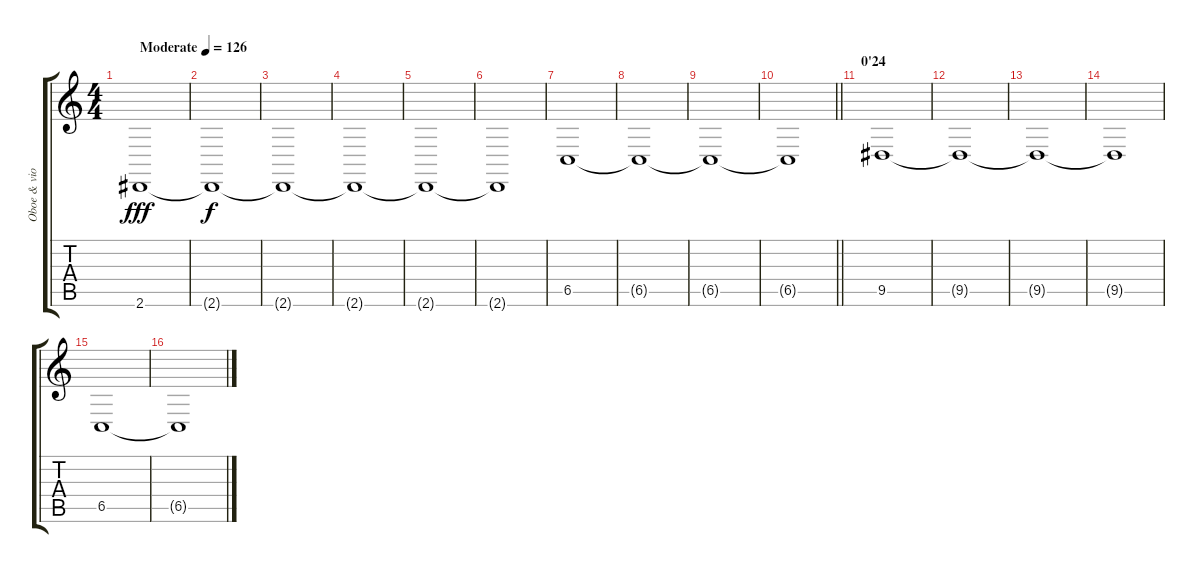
\track ("Oboe & violon" "Oboe & vio") {instrument oboe}
\staff {score tabs}
\tuning (Db4 Ab3 E3 B2 Gb2 Db2) {hide}
\ts (4 4)
\tempo (126 "Moderate")
\tempo 102
\tempo (126 "Moderate")
\clef g2
\ks c
2.6.1{dy fff instrument oboe} |
2.6{t}.1{dy f} |
2.6{t}.1 |
2.6{t}.1 |
2.6{t}.1 |
2.6{t}.1 |
6.5.1 |
6.5{t}.1 |
6.5{t}.1 |
\barLineRight lightlight
6.5{t}.1 |
\section ("" "0'24")
9.5.1 |
9.5{t}.1 |
9.5{t}.1 |
9.5{t}.1 |
6.5.1 |
6.5{t}.1
